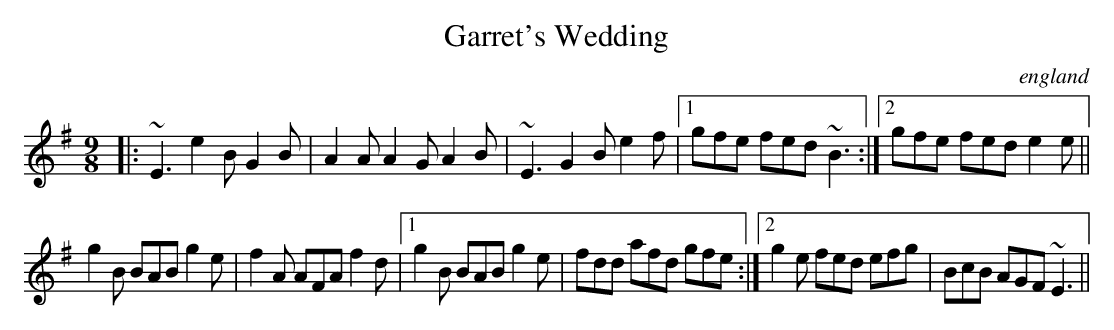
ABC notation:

X:1
T:Garret's Wedding
O:england
M:9/8
L:1/8
K:G
|:~E3 e2 B G2 B | A2 A A2 G A2 B | ~E3 G2 B e2 f |1gfe fed ~B3 :|2 gfe fed e2 e||
g2 B BAB g2 e | f2 A AFA f2 d |1g2 B BAB g2 e|fdd afd gfe :|2 g2 e fed efg|BcB AGF ~E3||
